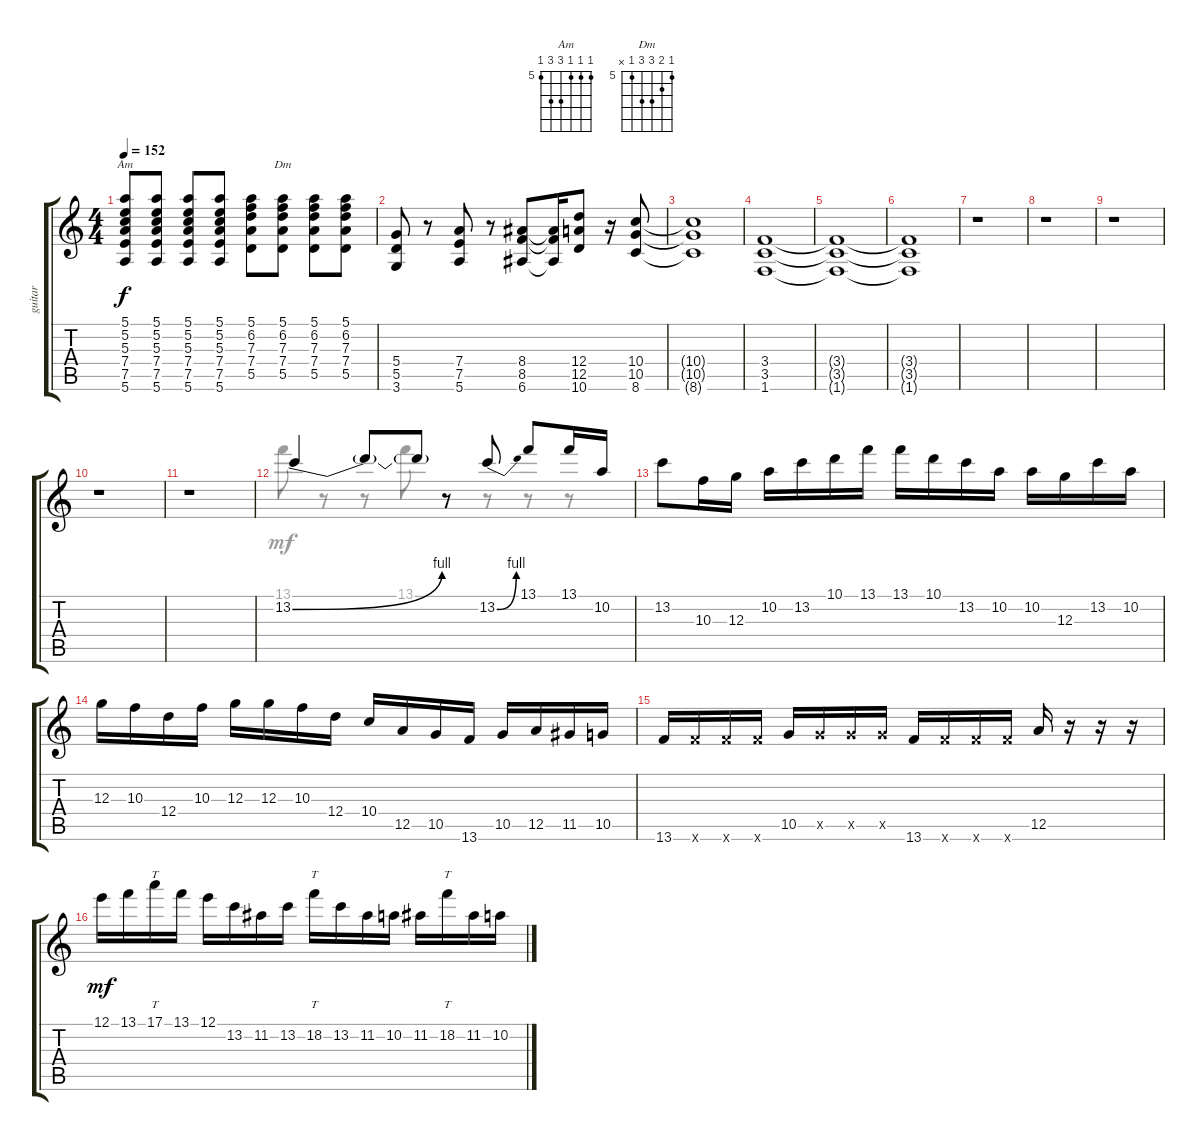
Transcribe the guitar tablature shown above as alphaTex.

\track ("guitar" "guitar") {instrument electricguitarclean}
\staff {score tabs}
\tuning (E4 B3 G3 D3 A2 E2) {hide}
\chord ("Am" 5 5 5 7 7 5) {firstfret 5}
\chord ("Dm" 5 6 7 7 5 x) {firstfret 5}
\voice
\ts (4 4)
\tempo 152
\clef g2
\ks c
(5.1 5.2 5.3 7.4 7.5 5.6).8{ch "Am" dy f} (5.1 5.2 5.3 7.4 7.5 5.6).8 (5.1 5.2 5.3 7.4 7.5 5.6).8 (5.1 5.2 5.3 7.4 7.5 5.6).8 (5.1 6.2 7.3 7.4 5.5).8 (5.1 6.2 7.3 7.4 5.5).8{ch "Dm"} (5.1 6.2 7.3 7.4 5.5).8 (5.1 6.2 7.3 7.4 5.5).8 |
(5.4 5.5 3.6).8 r.8 (7.4 7.5 5.6).8 r.8 (8.4 8.5 6.6).8 (8.4{t} 8.5{t} 6.6{t}).16 (12.4 12.5 10.6).8 r.16 (10.4 10.5 8.6).8 |
(10.4{t} 10.5{t} 8.6{t}).1 |
(3.4 3.5 1.6).1 |
(3.4{t} 3.5{t} 1.6{t}).1 |
(3.4{t} 3.5{t} 1.6{t}).1 |
r.1 |
r.1 |
r.1 |
r.1 |
r.1 |
13.2{be (bend 0 0 60 4)}.4 13.2{t}.8 13.2{t}.8 r.8 13.2{be (bend 0 0 60 4)}.8 13.1.8 13.1.16 10.2.16 |
13.2.8 10.3.16 12.3.16 10.2.16 13.2.16 10.1.16 13.1.16 13.1.16 10.1.16 13.2.16 10.2.16 10.2.16 12.3.16 13.2.16 10.2.16 |
12.3.16 10.3.16 12.4.16 10.3.16 12.3.16 12.3.16 10.3.16 12.4.16 10.4.16 12.5.16 10.5.16 13.6.16 10.5.16 12.5.16 11.5.16 10.5.16 |
13.6.16 13.6{x}.16 13.6{x}.16 13.6{x}.16 10.5.16 10.5{x}.16 10.5{x}.16 10.5{x}.16 13.6.16 13.6{x}.16 13.6{x}.16 13.6{x}.16 12.5.16 r.16 r.16 r.16 |
12.1.16{dy mf} 13.1.16 17.1.16{tt} 13.1.16 12.1.16 13.2.16 11.2.16 13.2.16 18.2.16{tt} 13.2.16 11.2.16 10.2.16 11.2.16 18.2.16{tt} 11.2.16 10.2.16
\voice
\clef g2
\ottava regular
\simile none
\ks c
|
|
|
|
|
|
|
|
|
|
|
13.1.8 r.8 r.8 13.1.8 r.8 r.8 r.8 r.8 |
|
|
|
